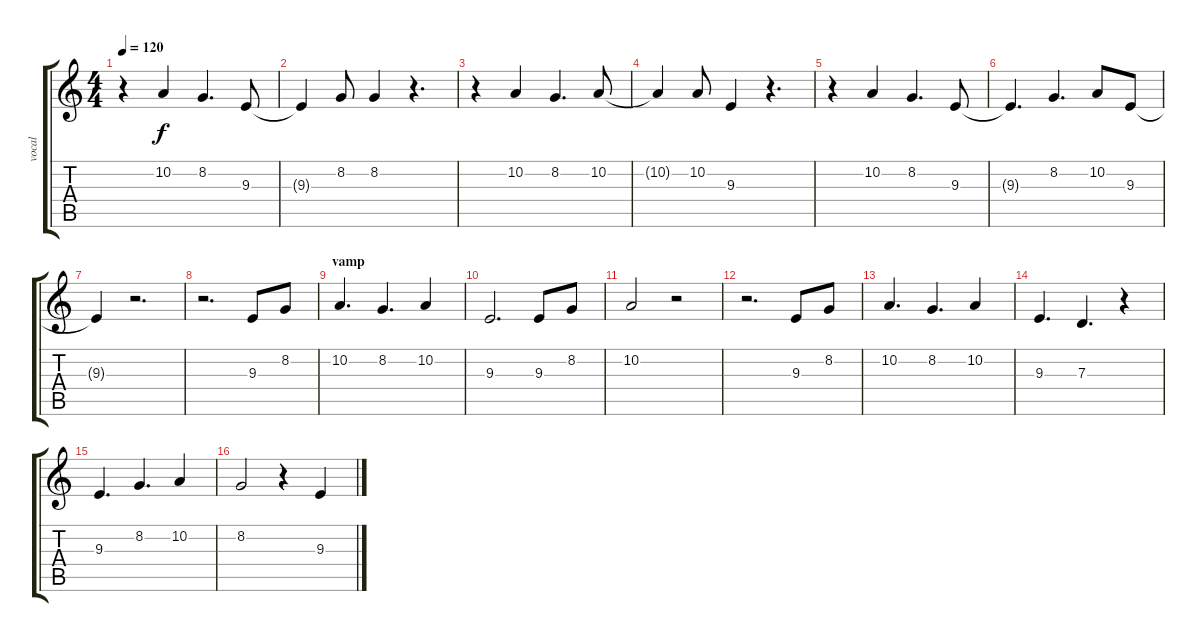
\track ("vocal" "vocal") {instrument lead6voice}
\staff {score tabs}
\tuning (E4 B3 G3 D3 A2 E2) {hide}
\ts (4 4)
\tempo 120
\clef g2
\ks c
r.4{dy f} 10.2.4 8.2.4{d} 9.3.8 |
9.3{t}.4 8.2.8 8.2.4 r.4{d} |
r.4 10.2.4 8.2.4{d} 10.2.8 |
10.2{t}.4 10.2.8 9.3.4 r.4{d} |
r.4 10.2.4 8.2.4{d} 9.3.8 |
9.3{t}.4{d} 8.2.4{d} 10.2.8 9.3.8 |
9.3{t}.4 r.2{d} |
r.2{d} 9.3.8 8.2.8 |
\section ("" "vamp")
10.2.4{d} 8.2.4{d} 10.2.4 |
9.3.2{d} 9.3.8 8.2.8 |
10.2.2 r.2 |
r.2{d} 9.3.8 8.2.8 |
10.2.4{d} 8.2.4{d} 10.2.4 |
9.3.4{d} 7.3.4{d} r.4 |
9.3.4{d} 8.2.4{d} 10.2.4 |
8.2.2 r.4 9.3.4
